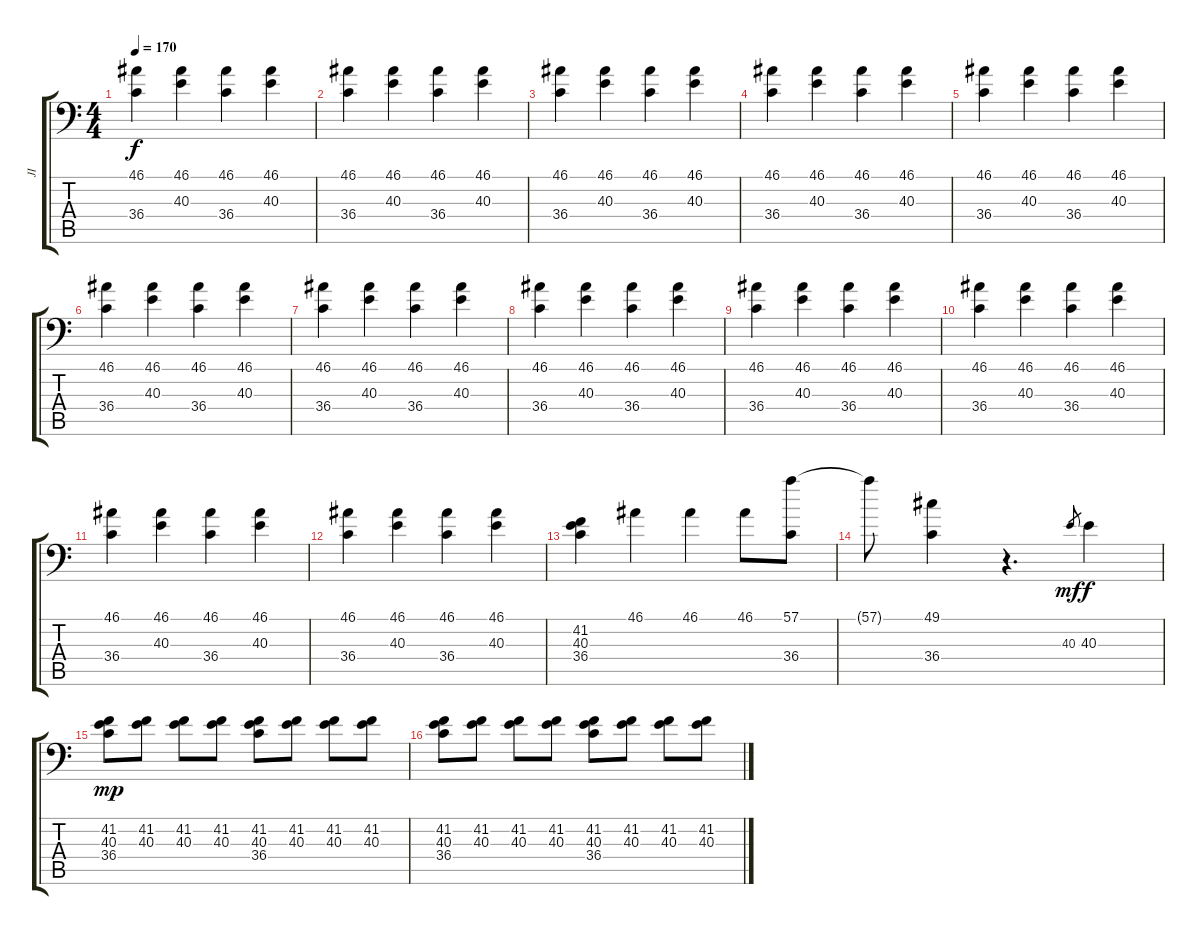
\track ("JI" "JI") {instrument acousticgrandpiano}
\staff {score tabs}
\tuning (C-1 C-1 C-1 C-1 C-1 C-1) {hide}
\ts (4 4)
\tempo 170
\clef f4
\ks c
(46.1 36.4).4{dy f} (46.1 40.3).4 (46.1 36.4).4 (46.1 40.3).4 |
(46.1 36.4).4 (46.1 40.3).4 (46.1 36.4).4 (46.1 40.3).4 |
(46.1 36.4).4 (46.1 40.3).4 (46.1 36.4).4 (46.1 40.3).4 |
(46.1 36.4).4 (46.1 40.3).4 (46.1 36.4).4 (46.1 40.3).4 |
(46.1 36.4).4 (46.1 40.3).4 (46.1 36.4).4 (46.1 40.3).4 |
(46.1 36.4).4 (46.1 40.3).4 (46.1 36.4).4 (46.1 40.3).4 |
(46.1 36.4).4 (46.1 40.3).4 (46.1 36.4).4 (46.1 40.3).4 |
(46.1 36.4).4 (46.1 40.3).4 (46.1 36.4).4 (46.1 40.3).4 |
(46.1 36.4).4 (46.1 40.3).4 (46.1 36.4).4 (46.1 40.3).4 |
(46.1 36.4).4 (46.1 40.3).4 (46.1 36.4).4 (46.1 40.3).4 |
(46.1 36.4).4 (46.1 40.3).4 (46.1 36.4).4 (46.1 40.3).4 |
(46.1 36.4).4 (46.1 40.3).4 (46.1 36.4).4 (46.1 40.3).4 |
(41.2 40.3 36.4).4 46.1.4 46.1.4 46.1.8 (57.1 36.4).8 |
57.1{t}.8 (49.1 36.4).4 r.4{d} 40.3.8{gr dy mf} 40.3.4{dy f} |
(41.2 40.3 36.4).8{dy mp} (41.2 40.3).8 (41.2 40.3).8 (41.2 40.3).8 (41.2 40.3 36.4).8 (41.2 40.3).8 (41.2 40.3).8 (41.2 40.3).8 |
(41.2 40.3 36.4).8 (41.2 40.3).8 (41.2 40.3).8 (41.2 40.3).8 (41.2 40.3 36.4).8 (41.2 40.3).8 (41.2 40.3).8 (41.2 40.3).8
